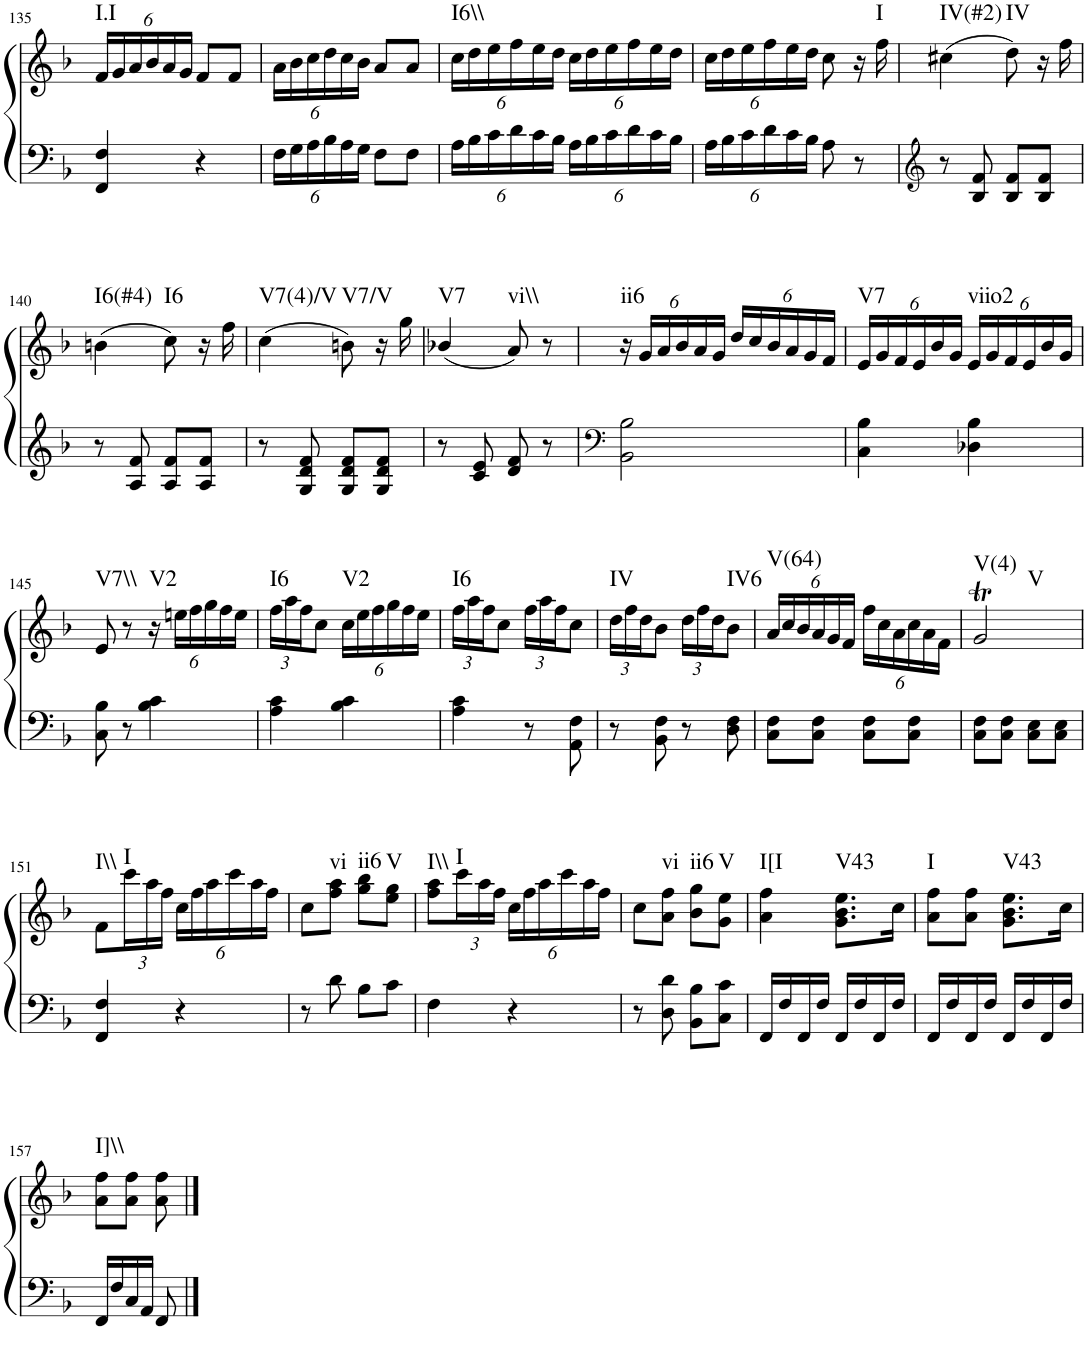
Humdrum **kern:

**kern	**kern	**harte
*part1	*part1	*part1
*staff2	*staff1	*
*I"Piano	*	*
*I'Pno.	*	*
!!LO:PB:g=z
*clefF4	*clefG2	*
*k[b-]	*k[b-]	*
*F:	*F:	*
*M2/4	*M2/4	*
*	*Xbrackettup	*
=135	=135	=135
!	!	!LO:H:kt=I.I
4FF/ 4F/	24f/LL	N
.	24g/	.
.	24a/	.
.	24b-/	.
.	24a/	.
.	24g/JJ	.
4r	8f/L	.
.	8f/J	.
=136	=136	=136
*Xbrackettup	*	*
24F\LL	24a\LL	.
24G\	24b-\	.
24A\	24cc\	.
24B-\	24dd\	.
24A\	24cc\	.
24G\JJ	24b-\JJ	.
8F\L	8a/L	.
8F\J	8a/J	.
=137	=137	=137
!	!	!LO:H:kt=I6\\
24A\LL	24cc\LL	N
24B-\	24dd\	.
24c\	24ee\	.
24d\	24ff\	.
24c\	24ee\	.
24B-\JJ	24dd\JJ	.
24A\LL	24cc\LL	.
24B-\	24dd\	.
24c\	24ee\	.
24d\	24ff\	.
24c\	24ee\	.
24B-\JJ	24dd\JJ	.
=138	=138	=138
24A\LL	24cc\LL	.
24B-\	24dd\	.
24c\	24ee\	.
24d\	24ff\	.
24c\	24ee\	.
24B-\JJ	24dd\JJ	.
8A\	8cc\	.
8r	16r	.
!	!	!LO:H:kt=I
.	16ff\	N
=139	=139	=139
*clefG2	*	*
!	!	!LO:H:kt=IV(#2)
8r	(4cc#X\	N
8B-/ 8f/	.	.
!	!	!LO:H:kt=IV
8B-/ 8f/L	8dd\)	N
8B-/ 8f/J	16r	.
.	16ff\	.
!!LO:LB:g=z
=140	=140	=140
!	!	!LO:H:kt=I6(#4)
8r	(4bn\	N
8A/ 8f/	.	.
!	!	!LO:H:kt=I6
8A/ 8f/L	8cc\)	N
8A/ 8f/J	16r	.
.	16ff\	.
=141	=141	=141
!	!	!LO:H:kt=V7(4)/V
8r	(4cc\	N
8G/ 8d/ 8f/	.	.
!	!	!LO:H:kt=V7/V
8G/ 8d/ 8f/L	8bn\)	N
8G/ 8d/ 8f/J	16r	.
.	16gg\	.
=142	=142	=142
!	!	!LO:H:kt=V7
8r	(4b-X/	N
8c/ 8e/	.	.
!	!	!LO:H:kt=vi\\
8d/ 8f/	8a/)	N
8r	8r	.
=143	=143	=143
*clefF4	*	*
!	!	!LO:H:kt=ii6
2BB-\ 2B-\	24r	N
.	24g/LL	.
.	24a/	.
.	24b-/	.
.	24a/	.
.	24g/JJ	.
.	24dd/LL	.
.	24cc/	.
.	24b-/	.
.	24a/	.
.	24g/	.
.	24f/JJ	.
=144	=144	=144
!	!	!LO:H:kt=V7
4C\ 4B-\	24e/LL	N
.	24g/	.
.	24f/	.
.	24e/	.
.	24b-/	.
.	24g/JJ	.
!	!	!LO:H:kt=viio2
4D-X\ 4B-\	24e/LL	N
.	24g/	.
.	24f/	.
.	24e/	.
.	24b-/	.
.	24g/JJ	.
!!LO:LB:g=z
=145	=145	=145
!	!	!LO:H:kt=V7\\
8C\ 8B-\	8e/	N
8r	8r	.
!	!	!LO:H:kt=V2
4B-\ 4c\	24r	N
.	24een\LL	.
.	24ff\	.
.	24gg\	.
.	24ff\	.
.	24ee\JJ	.
=146	=146	=146
!	!	!LO:H:kt=I6
4A\ 4c\	24ff\LL	N
.	24aa\	.
.	24ff\J	.
.	8cc\J	.
!	!	!LO:H:kt=V2
4B-\ 4c\	24cc\LL	N
.	24ee\	.
.	24ff\	.
.	24gg\	.
.	24ff\	.
.	24ee\JJ	.
=147	=147	=147
!	!	!LO:H:kt=I6
4A\ 4c\	24ff\LL	N
.	24aa\	.
.	24ff\J	.
.	8cc\J	.
8r	24ff\LL	.
.	24aa\	.
.	24ff\J	.
8AA\ 8F\	8cc\J	.
=148	=148	=148
!	!	!LO:H:kt=IV
8r	24dd\LL	N
.	24ff\	.
.	24dd\J	.
8BB-\ 8F\	8b-\J	.
8r	24dd\LL	.
.	24ff\	.
.	24dd\J	.
!	!	!LO:H:kt=IV6
8D\ 8F\	8b-\J	N
=149	=149	=149
!	!	!LO:H:kt=V(64)
8C\ 8F\L	24a/LL	N
.	24cc/	.
.	24b-/	.
8C\ 8F\J	24a/	.
.	24g/	.
.	24f/JJ	.
8C\ 8F\L	24ff\LL	.
.	24cc\	.
.	24a\	.
8C\ 8F\J	24cc\	.
.	24a\	.
.	24f\JJ	.
=150	=150	=150
!	!	!LO:H:n=1:kt=V(4)
!	!	!LO:H:n=2:kt=V
8C\ 8F\L	2gT/	N N
8C\ 8F\J	.	.
8C\ 8E\L	.	.
8C\ 8E\J	.	.
!!LO:LB:g=z
=151	=151	=151
!	!	!LO:H:kt=I\\
4FF/ 4F/	8f\L	N
!	!	!LO:H:kt=I
.	24ccc\L	N
.	24aa\	.
.	24ff\JJ	.
4r	24cc\LL	.
.	24ff\	.
.	24aa\	.
.	24ccc\	.
.	24aa\	.
.	24ff\JJ	.
=152	=152	=152
8r	8cc\L	.
!	!	!LO:H:kt=vi
8d\	8ff\ 8aa\J	N
!	!	!LO:H:kt=ii6
8B-\L	8gg\ 8bb-\L	N
!	!	!LO:H:kt=V
8c\J	8ee\ 8gg\J	N
=153	=153	=153
!	!	!LO:H:kt=I\\
4F\	8ff\ 8aa\L	N
!	!	!LO:H:kt=I
.	24ccc\L	N
.	24aa\	.
.	24ff\JJ	.
4r	24cc\LL	.
.	24ff\	.
.	24aa\	.
.	24ccc\	.
.	24aa\	.
.	24ff\JJ	.
=154	=154	=154
8r	8cc\L	.
!	!	!LO:H:kt=vi
8D\ 8d\	8a\ 8ff\J	N
!	!	!LO:H:kt=ii6
8BB-\ 8B-\L	8b-\ 8gg\L	N
!	!	!LO:H:kt=V
8C\ 8c\J	8g\ 8ee\J	N
=155	=155	=155
!	!	!LO:H:kt=I[I
16FF/LL	4a\ 4ff\	N
16F/	.	.
16FF/	.	.
16F/JJ	.	.
!	!	!LO:H:kt=V43
16FF/LL	8.g\ 8.b-\ 8.ee\L	N
16F/	.	.
16FF/	.	.
16F/JJ	16cc\Jk	.
=156	=156	=156
!	!	!LO:H:kt=I
16FF/LL	8a\ 8ff\L	N
16F/	.	.
16FF/	8a\ 8ff\J	.
16F/JJ	.	.
!	!	!LO:H:kt=V43
16FF/LL	8.g\ 8.b-\ 8.ee\L	N
16F/	.	.
16FF/	.	.
16F/JJ	16cc\Jk	.
!!LO:LB:g=z
=157	=157	=157
!	!	!LO:H:kt=I]\\
16FF/LL	8a\ 8ff\L	N
16F/	.	.
16C/	8a\ 8ff\J	.
16AA/JJ	.	.
8FF/	8a\ 8ff\	.
==	==	==
*-	*-	*-
